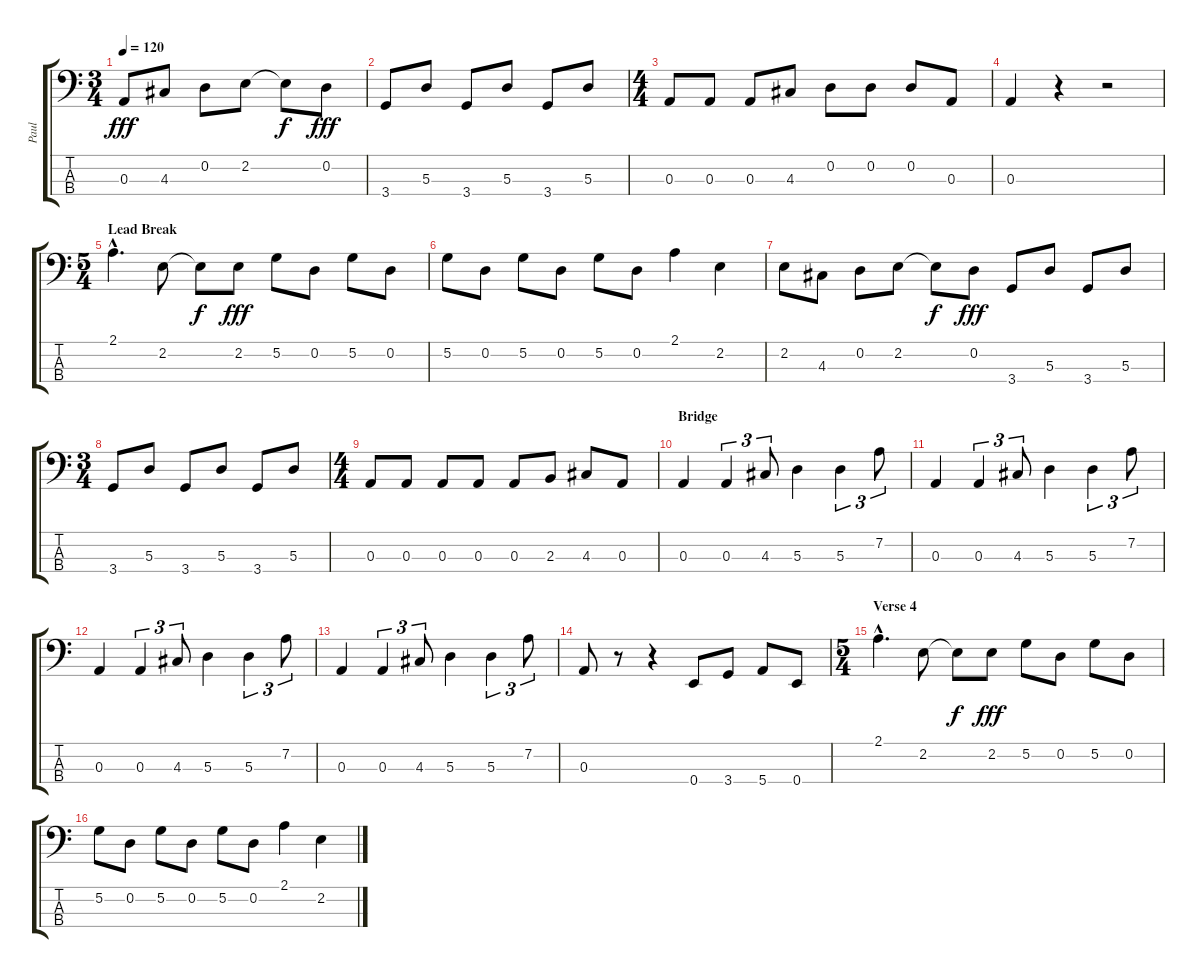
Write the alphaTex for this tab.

\track ("Paul" "Paul") {instrument fretlessbass}
\staff {score tabs}
\tuning (G2 D2 A1 E1) {hide}
\ts (3 4)
\tempo 120
\clef f4
\ks c
0.3.8{dy fff} 4.3.8 0.2.8 2.2.8 2.2{t}.8{dy f} 0.2.8{dy fff} |
3.4.8 5.3.8 3.4.8 5.3.8 3.4.8 5.3.8 |
\ts (4 4)
0.3.8 0.3.8 0.3.8 4.3.8 0.2.8 0.2.8 0.2.8 0.3.8 |
0.3.4 r.4 r.2 |
\ts (5 4)
\section ("" "Lead Break")
2.1{hac}.4{d} 2.2.8 2.2{t}.8{dy f} 2.2.8{dy fff} 5.2.8 0.2.8 5.2.8 0.2.8 |
5.2.8 0.2.8 5.2.8 0.2.8 5.2.8 0.2.8 2.1.4 2.2.4 |
2.2.8 4.3.8 0.2.8 2.2.8 2.2{t}.8{dy f} 0.2.8{dy fff} 3.4.8 5.3.8 3.4.8 5.3.8 |
\ts (3 4)
3.4.8 5.3.8 3.4.8 5.3.8 3.4.8 5.3.8 |
\ts (4 4)
0.3.8 0.3.8 0.3.8 0.3.8 0.3.8 2.3.8 4.3.8 0.3.8 |
\section ("" "Bridge")
0.3.4 0.3.4{tu (3 2)} 4.3.8{tu (3 2)} 5.3.4 5.3.4{tu (3 2)} 7.2.8{tu (3 2)} |
0.3.4 0.3.4{tu (3 2)} 4.3.8{tu (3 2)} 5.3.4 5.3.4{tu (3 2)} 7.2.8{tu (3 2)} |
0.3.4 0.3.4{tu (3 2)} 4.3.8{tu (3 2)} 5.3.4 5.3.4{tu (3 2)} 7.2.8{tu (3 2)} |
0.3.4 0.3.4{tu (3 2)} 4.3.8{tu (3 2)} 5.3.4 5.3.4{tu (3 2)} 7.2.8{tu (3 2)} |
0.3.8 r.8 r.4 0.4.8 3.4.8 5.4.8 0.4.8 |
\ts (5 4)
\section ("" "Verse 4")
2.1{hac}.4{d} 2.2.8 2.2{t}.8{dy f} 2.2.8{dy fff} 5.2.8 0.2.8 5.2.8 0.2.8 |
5.2.8 0.2.8 5.2.8 0.2.8 5.2.8 0.2.8 2.1.4 2.2.4
